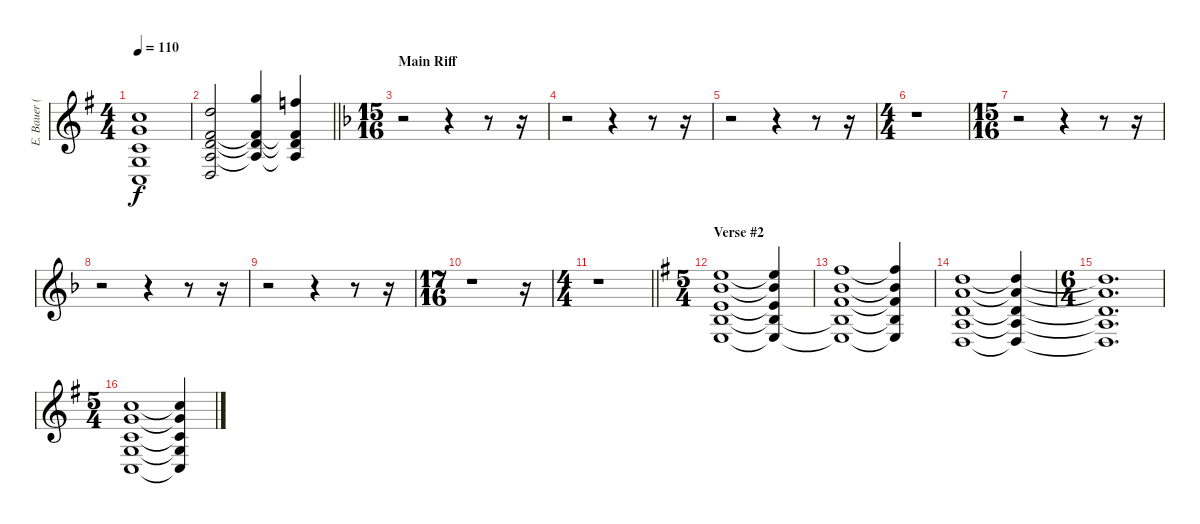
\track ("E. Bauer (Keyboard)" "E. Bauer (") {instrument stringensemble1}
\staff {score}
\tuning (E4 B3 G3 D3 A2 E2) {hide}
\ts (4 4)
\tempo 110
\clef g2
\ks eminor
(8.1 8.2 5.3 5.4 3.5).1{dy f} |
\barLineRight lightlight
(10.1 7.2 7.3 7.4 5.5).2 (15.1 7.2{t} 7.3{t} 7.4{t}).4 (13.1 7.2{t} 7.3{t} 7.4{t}).4 |
\ts (15 16)
\section ("" "Main Riff")
\ks dminor
r.2 r.4 r.8 r.16 |
r.2 r.4 r.8 r.16 |
r.2 r.4 r.8 r.16 |
\ts (4 4)
r.1 |
\ts (15 16)
r.2 r.4 r.8 r.16 |
r.2 r.4 r.8 r.16 |
r.2 r.4 r.8 r.16 |
\ts (17 16)
r.1 r.16 |
\ts (4 4)
\barLineRight lightlight
r.1 |
\ts (5 4)
\section ("" "Verse #2")
\ks eminor
(12.1 12.2 9.3 9.4 7.5).1 (12.1{t} 12.2{t} 9.3{t} 9.4{t} 7.5{t}).4 |
(14.1 12.2 11.3 9.4{t} 7.5{t}).1 (14.1{t} 12.2{t} 11.3{t} 9.4{t} 7.5{t}).4 |
(10.1 10.2 7.3 7.4 5.5).1 (10.1{t} 10.2{t} 7.3{t} 7.4{t} 5.5{t}).4 |
\ts (6 4)
(10.1{t} 10.2{t} 7.3{t} 7.4{t} 5.5{t}).1{d} |
\ts (5 4)
(8.1 8.2 5.3 5.4 3.5).1 (8.1{t} 8.2{t} 5.3{t} 5.4{t} 3.5{t}).4
